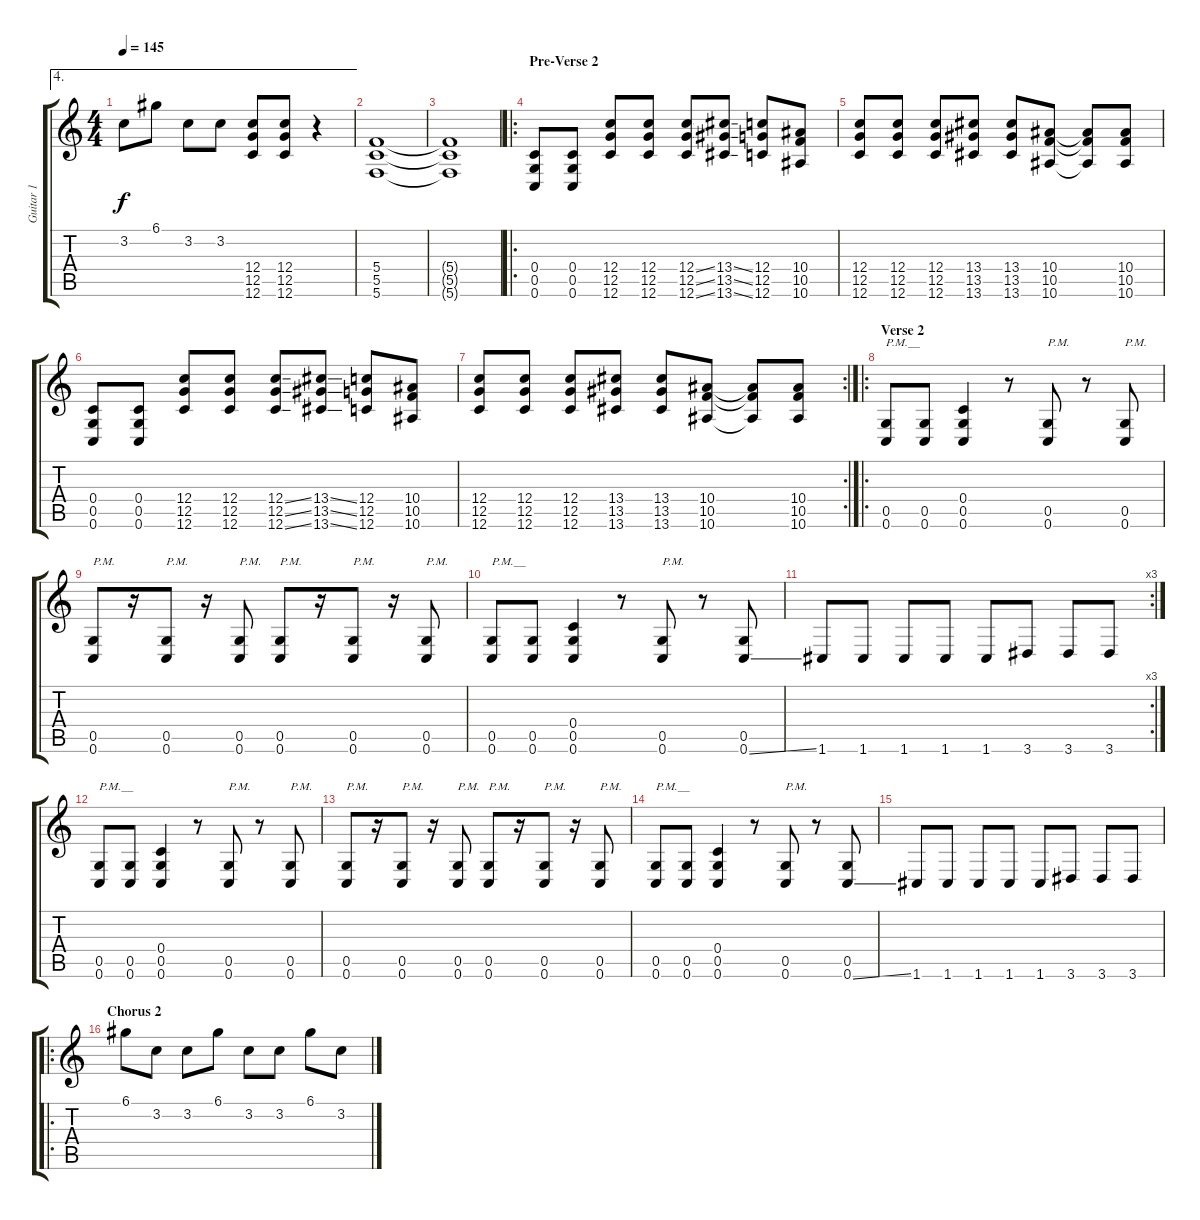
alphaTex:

\track ("Guitar 1" "Guitar 1") {instrument distortionguitar}
\staff {score tabs}
\tuning (D4 A3 F3 C3 G2 C2) {hide}
\ae 4
\ts (4 4)
\tempo 145
\clef g2
\ks c
3.2.8{dy f} 6.1.8 3.2.8 3.2.8 (12.4 12.5 12.6).8 (12.4 12.5 12.6).8 r.4 |
(5.4 5.5 5.6).1 |
(5.4{t} 5.5{t} 5.6{t}).1 |
\ro
\section ("" "Pre-Verse 2")
(0.4 0.5 0.6).8 (0.4 0.5 0.6).8 (12.4 12.5 12.6).8 (12.4 12.5 12.6).8 (12.4{ss} 12.5{ss} 12.6{ss}).8 (13.4{ss} 13.5{ss} 13.6{ss}).8 (12.4 12.5 12.6).8 (10.4 10.5 10.6).8 |
(12.4 12.5 12.6).8 (12.4 12.5 12.6).8 (12.4 12.5 12.6).8 (13.4 13.5 13.6).8 (13.4 13.5 13.6).8 (10.4 10.5 10.6).8 (10.4{t} 10.5{t} 10.6{t}).8 (10.4 10.5 10.6).8 |
(0.4 0.5 0.6).8 (0.4 0.5 0.6).8 (12.4 12.5 12.6).8 (12.4 12.5 12.6).8 (12.4{ss} 12.5{ss} 12.6{ss}).8 (13.4{ss} 13.5{ss} 13.6{ss}).8 (12.4 12.5 12.6).8 (10.4 10.5 10.6).8 |
\rc 2
(12.4 12.5 12.6).8 (12.4 12.5 12.6).8 (12.4 12.5 12.6).8 (13.4 13.5 13.6).8 (13.4 13.5 13.6).8 (10.4 10.5 10.6).8 (10.4{t} 10.5{t} 10.6{t}).8 (10.4 10.5 10.6).8 |
\ro
\section ("" "Verse 2")
(0.5 0.6).8{txt "P.M.__"} (0.5 0.6).8 (0.4 0.5 0.6).4 r.8 (0.5 0.6).8{txt "P.M."} r.8 (0.5 0.6).8{txt "P.M."} |
(0.5 0.6).8{txt "P.M."} r.16 (0.5 0.6).8{txt "P.M."} r.16 (0.5 0.6).8{txt "P.M."} (0.5 0.6).8{txt "P.M."} r.16 (0.5 0.6).8{txt "P.M."} r.16 (0.5 0.6).8{txt "P.M."} |
(0.5 0.6).8{txt "P.M.__"} (0.5 0.6).8 (0.4 0.5 0.6).4 r.8 (0.5 0.6).8{txt "P.M."} r.8 (0.5 0.6{ss}).8 |
\rc 3
1.6.8 1.6.8 1.6.8 1.6.8 1.6.8 3.6.8 3.6.8 3.6.8 |
(0.5 0.6).8{txt "P.M.__"} (0.5 0.6).8 (0.4 0.5 0.6).4 r.8 (0.5 0.6).8{txt "P.M."} r.8 (0.5 0.6).8{txt "P.M."} |
(0.5 0.6).8{txt "P.M."} r.16 (0.5 0.6).8{txt "P.M."} r.16 (0.5 0.6).8{txt "P.M."} (0.5 0.6).8{txt "P.M."} r.16 (0.5 0.6).8{txt "P.M."} r.16 (0.5 0.6).8{txt "P.M."} |
(0.5 0.6).8{txt "P.M.__"} (0.5 0.6).8 (0.4 0.5 0.6).4 r.8 (0.5 0.6).8{txt "P.M."} r.8 (0.5 0.6{ss}).8 |
1.6.8 1.6.8 1.6.8 1.6.8 1.6.8 3.6.8 3.6.8 3.6.8 |
\ro
\section ("" "Chorus 2")
6.1.8 3.2.8 3.2.8 6.1.8 3.2.8 3.2.8 6.1.8 3.2.8
